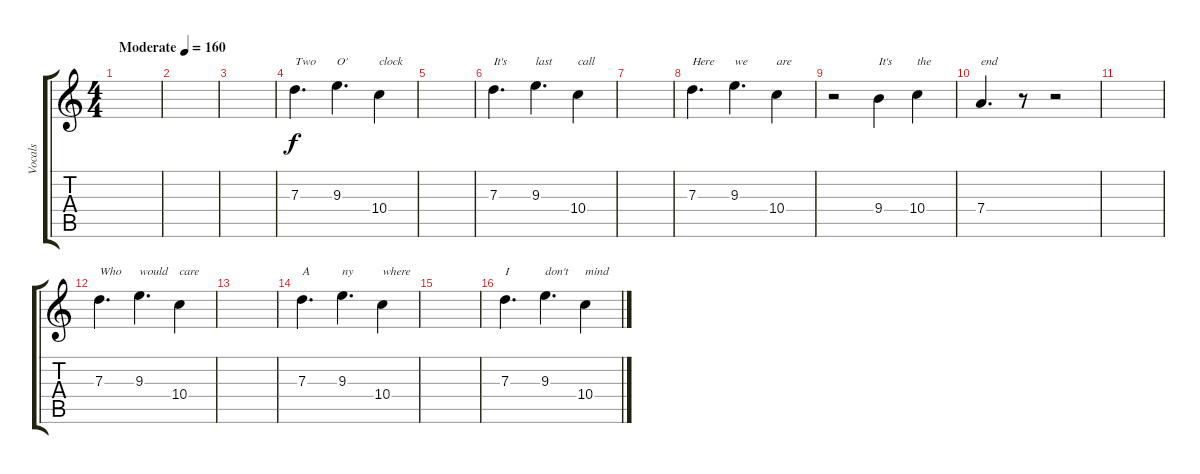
\track ("Vocals" "Vocals") {instrument overdrivenguitar}
\staff {score tabs}
\tuning (E4 B3 G3 D3 A2 E2) {hide}
\ts (4 4)
\tempo (160 "Moderate")
\clef g2
\ks c
|
|
|
7.3.4{d txt "Two"} 9.3.4{d txt "O'"} 10.4.4{txt "clock"} |
|
7.3.4{d txt "It's"} 9.3.4{d txt "last"} 10.4.4{txt "call"} |
|
7.3.4{d txt "Here"} 9.3.4{d txt "we"} 10.4.4{txt "are"} |
r.2 9.4.4{txt "It's"} 10.4.4{txt "the"} |
7.4.4{d txt "end"} r.8 r.2 |
|
7.3.4{d txt "Who"} 9.3.4{d txt "would"} 10.4.4{txt "care"} |
|
7.3.4{d txt "A"} 9.3.4{d txt "ny"} 10.4.4{txt "where"} |
|
7.3.4{d txt "I"} 9.3.4{d txt "don't"} 10.4.4{txt "mind"}
